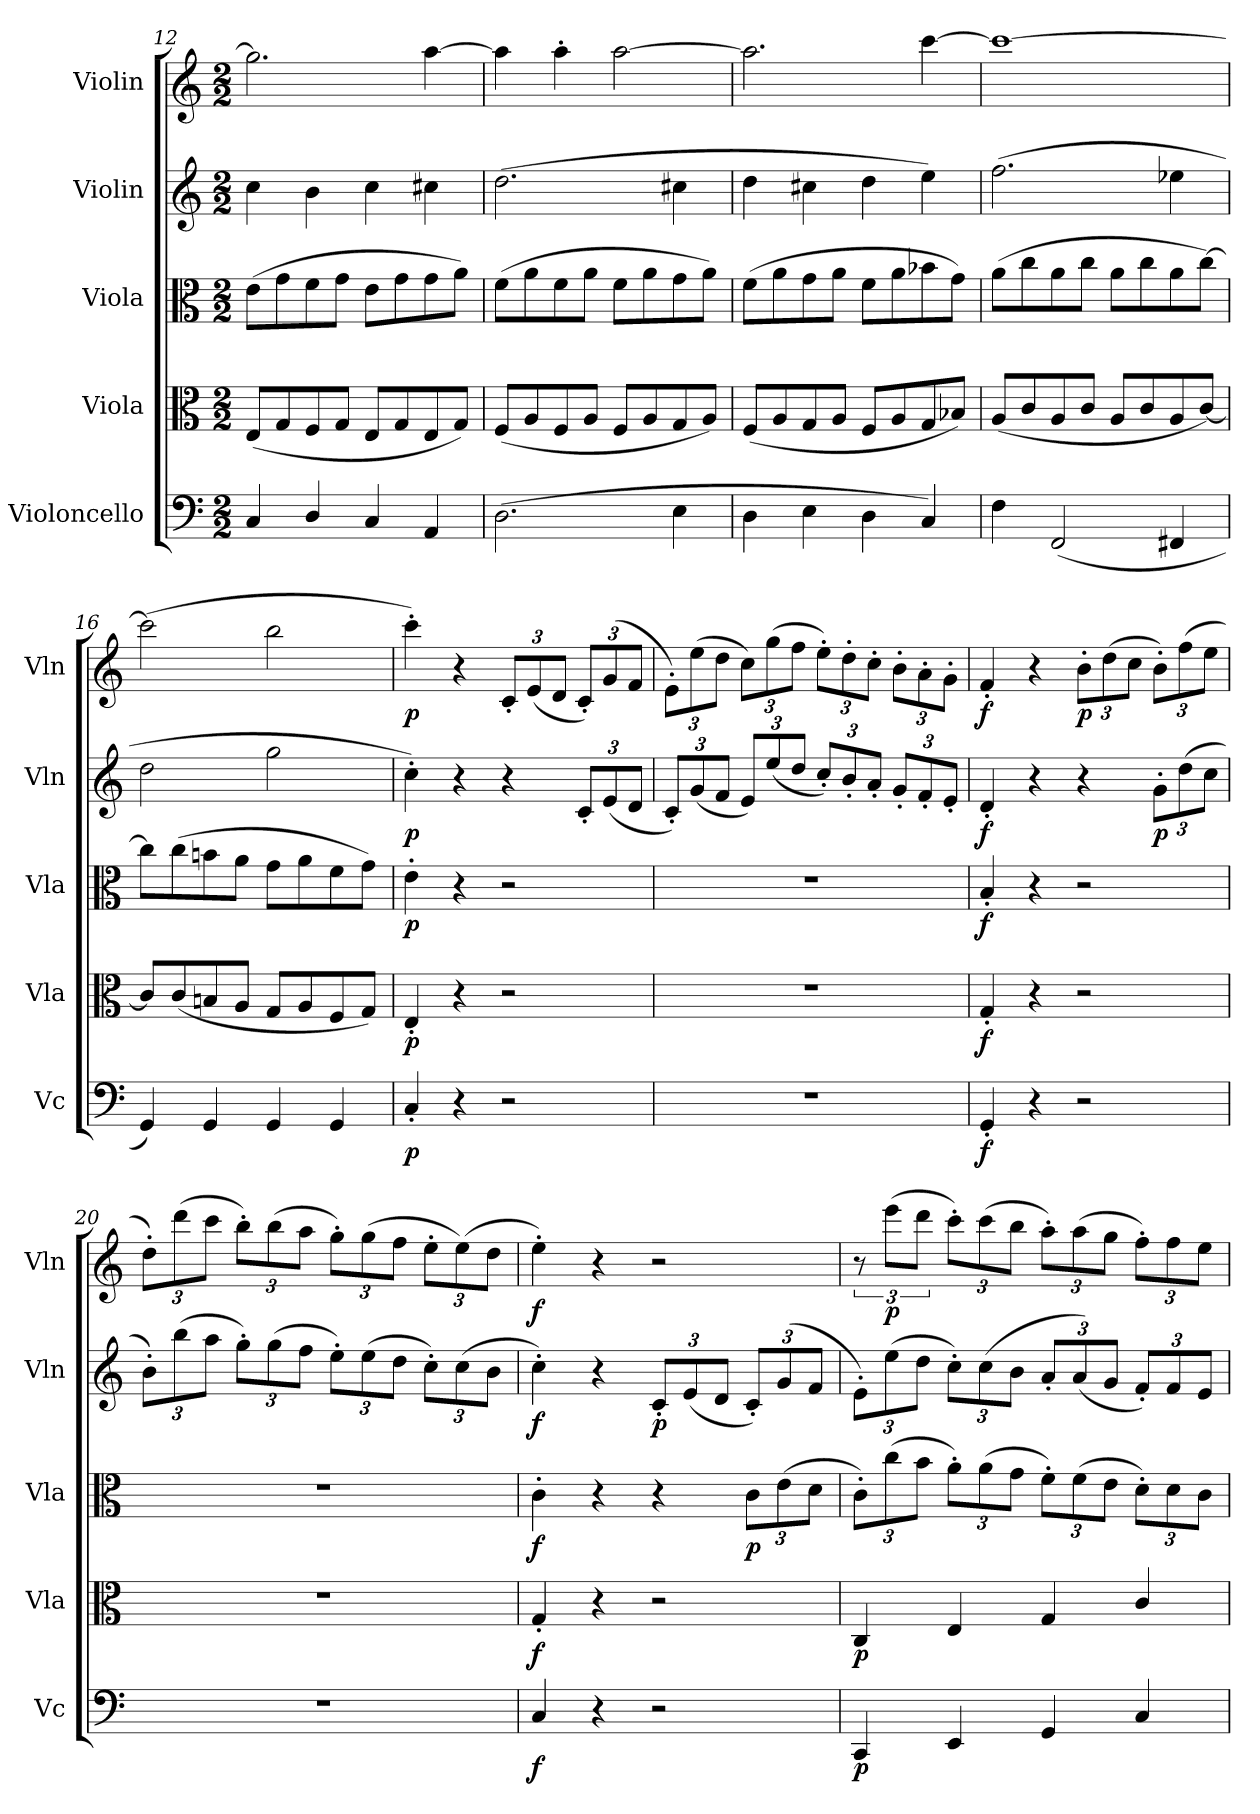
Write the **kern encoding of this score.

**kern	**dynam	**kern	**dynam	**kern	**dynam	**kern	**dynam	**kern	**dynam
*part5	*part5	*part4	*part4	*part3	*part3	*part2	*part2	*part1	*part1
*staff5	*staff5	*staff4	*staff4	*staff3	*staff3	*staff2	*staff2	*staff1	*staff1
*I"Violoncello	*	*I"Viola	*	*I"Viola	*	*I"Violin	*	*I"Violin	*
*I'Vc	*	*I'Vla	*	*I'Vla	*	*I'Vln	*	*I'Vln	*
*clefF4	*	*clefC3	*	*clefC3	*	*clefG2	*	*clefG2	*
*k[]	*	*k[]	*	*k[]	*	*k[]	*	*k[]	*
*M2/2	*	*M2/2	*	*M2/2	*	*M2/2	*	*M2/2	*
=12	=12	=12	=12	=12	=12	=12	=12	=12	=12
4C/	.	(8E/L	.	(8e\L	.	4cc\	.	2.gg\]	.
.	.	8G/	.	8g\	.	.	.	.	.
4D/	.	8F/	.	8f\	.	4b\	.	.	.
.	.	8G/J	.	8g\J	.	.	.	.	.
4C/	.	8E/L	.	8e\L	.	4cc\	.	.	.
.	.	8G/	.	8g\	.	.	.	.	.
4AA/	.	8E/	.	8g\	.	4cc#X\	.	[4aa\	.
.	.	8G/J)	.	8a\J)	.	.	.	.	.
=13	=13	=13	=13	=13	=13	=13	=13	=13	=13
(2.D\	.	(8F/L	.	(8f\L	.	(2.dd\	.	4aa\]	.
.	.	8A/	.	8a\	.	.	.	.	.
.	.	8F/	.	8f\	.	.	.	4aa'\	.
.	.	8A/J	.	8a\J	.	.	.	.	.
.	.	8F/L	.	8f\L	.	.	.	[2aa\	.
.	.	8A/	.	8a\	.	.	.	.	.
4E\	.	8G/	.	8g\	.	4cc#X\	.	.	.
.	.	8A/J)	.	8a\J)	.	.	.	.	.
=14	=14	=14	=14	=14	=14	=14	=14	=14	=14
4D\	.	(8F/L	.	(8f\L	.	4dd\	.	2.aa\]	.
.	.	8A/	.	8a\	.	.	.	.	.
4E\	.	8G/	.	8g\	.	4cc#X\	.	.	.
.	.	8A/J	.	8a\J	.	.	.	.	.
4D\	.	8F/L	.	8f\L	.	4dd\	.	.	.
.	.	8A/	.	8a\	.	.	.	.	.
4C/)	.	8G/	.	8b-X\	.	4ee\)	.	[4ccc\	.
.	.	8B-X/J)	.	8g\J)	.	.	.	.	.
=15	=15	=15	=15	=15	=15	=15	=15	=15	=15
4F\	.	(8A/L	.	(8a\L	.	(2.ff\	.	1ccc_	.
.	.	8c/	.	8cc\	.	.	.	.	.
(2FF/	.	8A/	.	8a\	.	.	.	.	.
.	.	8c/J	.	8cc\J	.	.	.	.	.
.	.	8A/L	.	8a\L	.	.	.	.	.
.	.	8c/	.	8cc\	.	.	.	.	.
4FF#X/	.	8A/	.	8a\	.	4ee-X\	.	.	.
.	.	[8c/J)	.	[8cc\J)	.	.	.	.	.
=16	=16	=16	=16	=16	=16	=16	=16	=16	=16
4GG/)	.	8c/L]	.	8cc\L]	.	2dd\	.	(2ccc\]	.
.	.	(8c/	.	(8cc\	.	.	.	.	.
4GG/	.	8Bn/	.	8bn\	.	.	.	.	.
.	.	8A/J	.	8a\J	.	.	.	.	.
4GG/	.	8G/L	.	8g\L	.	2gg\	.	2bb\	.
.	.	8A/	.	8a\	.	.	.	.	.
4GG/	.	8F/	.	8f\	.	.	.	.	.
.	.	8G/J)	.	8g\J)	.	.	.	.	.
=17	=17	=17	=17	=17	=17	=17	=17	=17	=17
4C'/	p	4E'/	p	4e'\	p	4cc'\)	p	4ccc'\)	p
4r	.	4r	.	4r	.	4r	.	4r	.
2r	.	2r	.	2r	.	4r	.	12c'/L	.
.	.	.	.	.	.	.	.	(12e/	.
.	.	.	.	.	.	.	.	12d/J	.
.	.	.	.	.	.	12c'/L	.	12c'/L)	.
.	.	.	.	.	.	(12e/	.	(12g/	.
.	.	.	.	.	.	12d/J	.	12f/J	.
=18	=18	=18	=18	=18	=18	=18	=18	=18	=18
1r	.	1r	.	1r	.	12c'/L)	.	12e'\L)	.
.	.	.	.	.	.	(12g/	.	(12ee\	.
.	.	.	.	.	.	12f/J	.	12dd\J	.
.	.	.	.	.	.	12e/L)	.	12cc\L)	.
.	.	.	.	.	.	(12ee/	.	(12gg\	.
.	.	.	.	.	.	12dd/J	.	12ff\J	.
.	.	.	.	.	.	12cc'/L)	.	12ee'\L)	.
.	.	.	.	.	.	12b'/	.	12dd'\	.
.	.	.	.	.	.	12a'/J	.	12cc'\J	.
.	.	.	.	.	.	12g'/L	.	12b'\L	.
.	.	.	.	.	.	12f'/	.	12a'\	.
.	.	.	.	.	.	12e'/J	.	12g'\J	.
=19	=19	=19	=19	=19	=19	=19	=19	=19	=19
4GG'/	f	4G'/	f	4B'/	f	4d'/	f	4f'/	f
4r	.	4r	.	4r	.	4r	.	4r	.
2r	.	2r	.	2r	.	4r	.	12b'\L	p
.	.	.	.	.	.	.	.	(12dd\	.
.	.	.	.	.	.	.	.	12cc\J	.
.	.	.	.	.	.	12g'\L	p	12b'\L)	.
.	.	.	.	.	.	(12dd\	.	(12ff\	.
.	.	.	.	.	.	12cc\J	.	12ee\J	.
=20	=20	=20	=20	=20	=20	=20	=20	=20	=20
1r	.	1r	.	1r	.	12b'\L)	.	12dd'\L)	.
.	.	.	.	.	.	(12bb\	.	(12ddd\	.
.	.	.	.	.	.	12aa\J	.	12ccc\J	.
.	.	.	.	.	.	12gg'\L)	.	12bb'\L)	.
.	.	.	.	.	.	(12gg\	.	(12bb\	.
.	.	.	.	.	.	12ff\J	.	12aa\J	.
.	.	.	.	.	.	12ee'\L)	.	12gg'\L)	.
.	.	.	.	.	.	(12ee\	.	(12gg\	.
.	.	.	.	.	.	12dd\J	.	12ff\J	.
.	.	.	.	.	.	12cc'\L)	.	12ee'\L	.
.	.	.	.	.	.	(12cc\	.	(12ee\)	.
.	.	.	.	.	.	12b\J	.	12dd\J	.
=21	=21	=21	=21	=21	=21	=21	=21	=21	=21
4C/	f	4G'/	f	4c'\	f	4cc'\)	f	4ee'\)	f
4r	.	4r	.	4r	.	4r	.	4r	.
2r	.	2r	.	4r	.	12c'/L	p	2r	.
.	.	.	.	.	.	(12e/	.	.	.
.	.	.	.	.	.	12d/J	.	.	.
.	.	.	.	12c\L	p	12c'/L)	.	.	.
.	.	.	.	(12e\	.	(12g/	.	.	.
.	.	.	.	12d\J	.	12f/J	.	.	.
=22	=22	=22	=22	=22	=22	=22	=22	=22	=22
4CC/	p	4C/	p	12c'\L)	.	12e'\L)	.	12r	.
.	.	.	.	(12cc\	.	(12ee\	.	(12eee\L	p
.	.	.	.	12b\J	.	12dd\J	.	12ddd\J	.
4EE/	.	4E/	.	12a'\L)	.	12cc'\L)	.	12ccc'\L)	.
.	.	.	.	(12a\	.	(12cc\	.	(12ccc\	.
.	.	.	.	12g\J	.	12b\J	.	12bb\J	.
4GG/	.	4G/	.	12f'\L)	.	12a'/L	.	12aa'\L)	.
.	.	.	.	(12f\	.	(12a/)	.	(12aa\	.
.	.	.	.	12e\J	.	12g/J	.	12gg\J	.
4C/	.	4c/	.	12d'\L)	.	12f'/L)	.	12ff'\L)	.
.	.	.	.	12d\	.	12f/	.	12ff\	.
.	.	.	.	12c\J	.	12e/J	.	12ee\J	.
=	=	=	=	=	=	=	=	=	=
*-	*-	*-	*-	*-	*-	*-	*-	*-	*-
